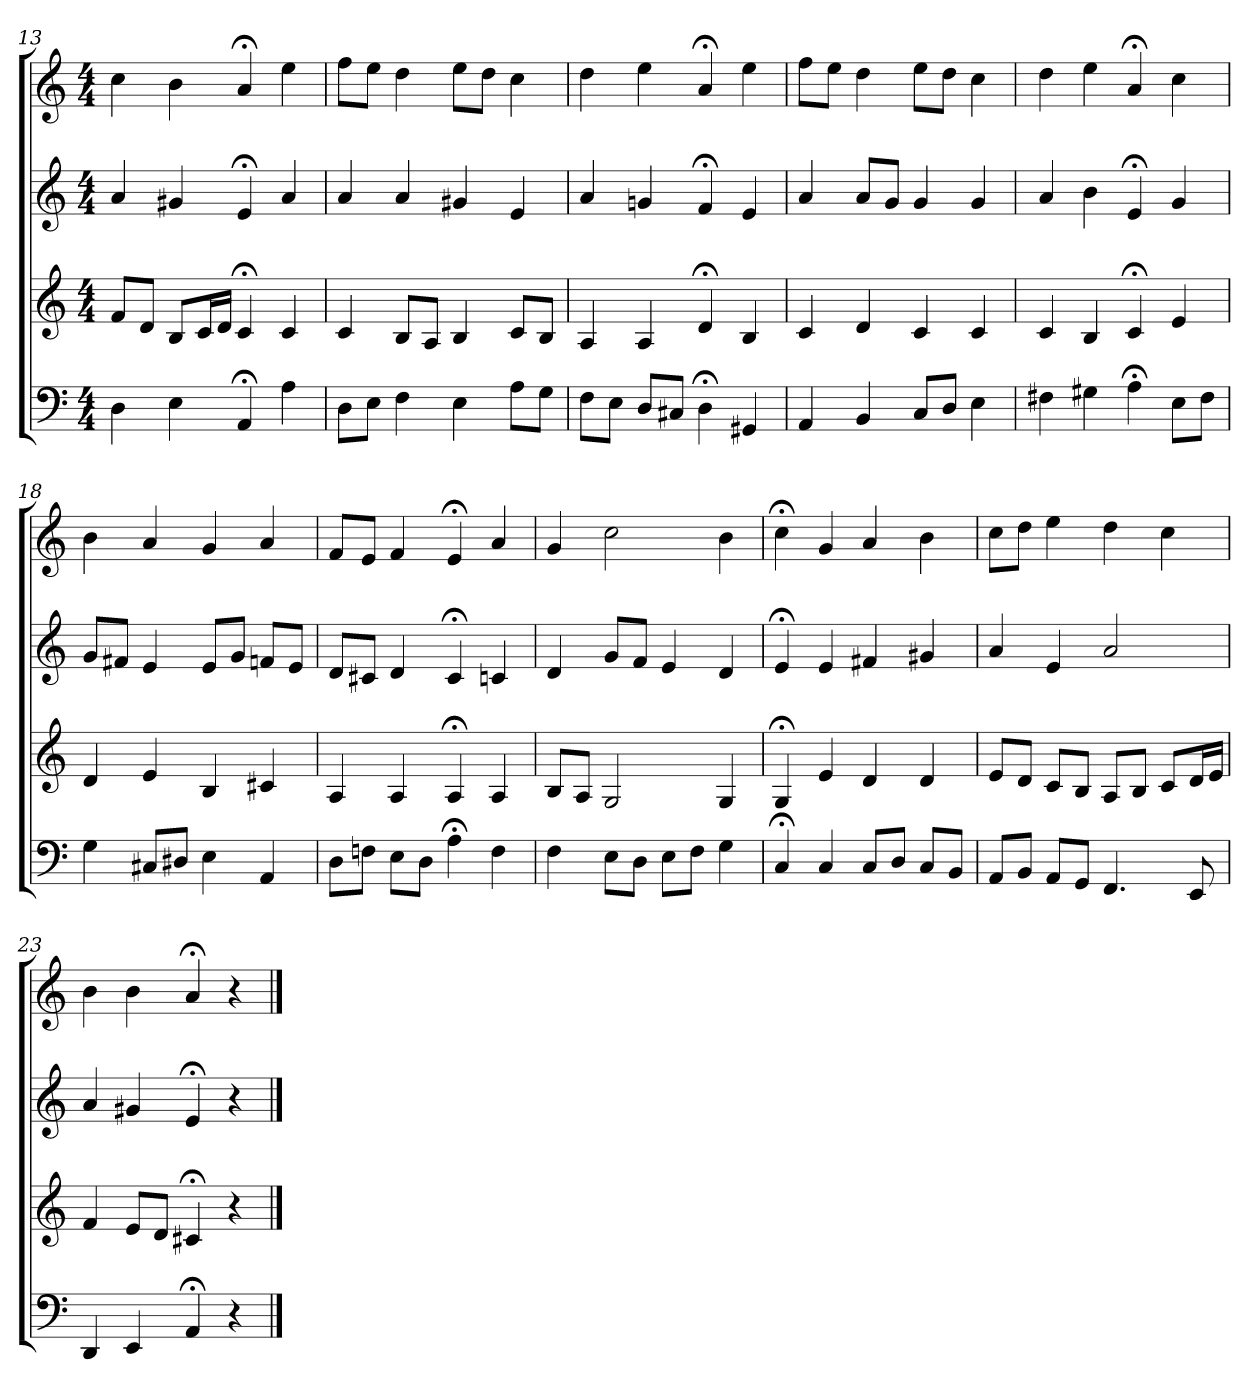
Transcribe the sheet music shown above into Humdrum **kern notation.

**kern	**kern	**kern	**kern
*part4	*part3	*part2	*part1
*staff4	*staff3	*staff2	*staff1
*clefF4	*clefG2	*clefG2	*clefG2
*M4/4	*M4/4	*M4/4	*M4/4
=13	=13	=13	=13
4D	8f/L	4a	4cc
.	8d/J	.	.
4E	8B/L	4g#X	4b
.	16c/L	.	.
.	16d/JJ	.	.
4AA;<	4c;<	4e;<	4a;<
4A	4c	4a	4ee
=14	=14	=14	=14
8D\L	4c	4a	8ff\L
8E\J	.	.	8ee\J
4F	8B/L	4a	4dd
.	8A/J	.	.
4E	4B	4g#X	8ee\L
.	.	.	8dd\J
8A\L	8c/L	4e	4cc
8G\J	8B/J	.	.
=15	=15	=15	=15
8F\L	4A	4a	4dd
8E\J	.	.	.
8D/L	4A	4gn	4ee
8C#X/J	.	.	.
4D;<	4d;<	4f;<	4a;<
4GG#X	4B	4e	4ee
=16	=16	=16	=16
4AA	4c	4a	8ff\L
.	.	.	8ee\J
4BB	4d	8a/L	4dd
.	.	8g/J	.
8C/L	4c	4g	8ee\L
8D/J	.	.	8dd\J
4E	4c	4g	4cc
=17	=17	=17	=17
4F#X	4c	4a	4dd
4G#X	4B	4b	4ee
4A;<	4c;<	4e;<	4a;<
8E\L	4e	4g	4cc
8F#\J	.	.	.
=18	=18	=18	=18
4G	4d	8g/L	4b
.	.	8f#X/J	.
8C#X/L	4e	4e	4a
8D#X/J	.	.	.
4E	4B	8e/L	4g
.	.	8g/J	.
4AA	4c#X	8fn/L	4a
.	.	8e/J	.
=19	=19	=19	=19
8D\L	4A	8d/L	8f/L
8Fn\J	.	8c#X/J	8e/J
8E\L	4A	4d	4f
8D\J	.	.	.
4A;<	4A;<	4c#;<	4e;<
4F	4A	4c	4a
=20	=20	=20	=20
4F	8B/L	4d	4g
.	8A/J	.	.
8E\L	2G	8g/L	2cc
8D\J	.	8f/J	.
8E\L	.	4e	.
8F\J	.	.	.
4G	4G	4d	4b
=21	=21	=21	=21
4C;<	4G;<	4e;<	4cc;<
4C	4e	4e	4g
8C/L	4d	4f#X	4a
8D/J	.	.	.
8C/L	4d	4g#X	4b
8BB/J	.	.	.
=22	=22	=22	=22
8AA/L	8e/L	4a	8cc\L
8BB/J	8d/J	.	8dd\J
8AA/L	8c/L	4e	4ee
8GG/J	8B/J	.	.
4.FF	8A/L	2a	4dd
.	8B/J	.	.
.	8c/L	.	4cc
8EE	16d/L	.	.
.	16e/JJ	.	.
=23	=23	=23	=23
4DD	4f	4a	4b
4EE	8e/L	4g#X	4b
.	8d/J	.	.
4AA;<	4c#X;<	4e;<	4a;<
4r	4r	4r	4r
==	==	==	==
*-	*-	*-	*-
